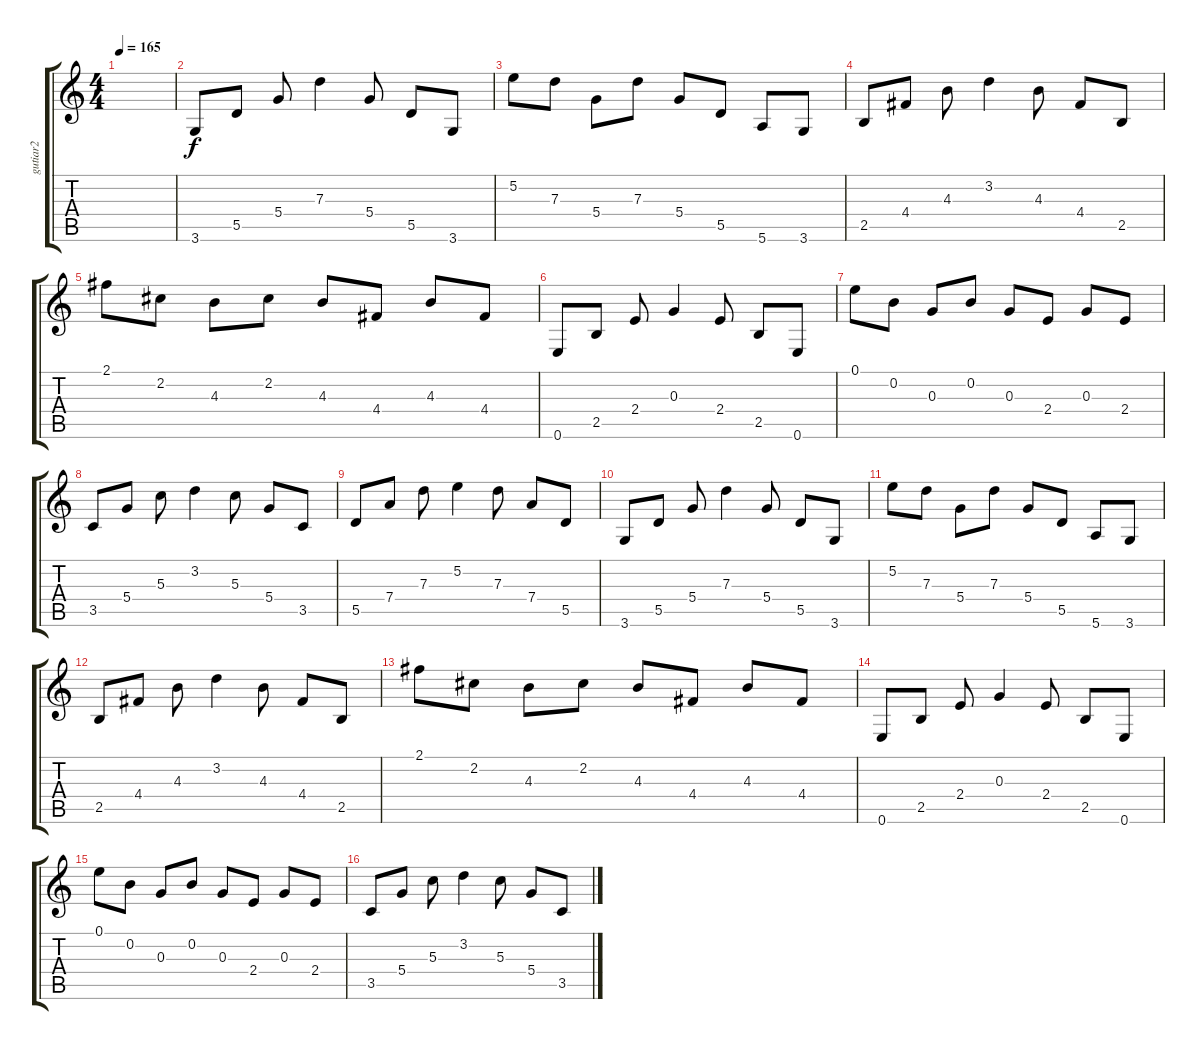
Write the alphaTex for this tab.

\track ("gutiar2" "gutiar2") {instrument distortionguitar}
\staff {score tabs}
\tuning (E4 B3 G3 D3 A2 E2) {hide}
\ts (4 4)
\section ("" "")
\tempo 165
\clef g2
\ks c
|
\section ("" "")
3.6.8 5.5.8 5.4.8 7.3.4 5.4.8 5.5.8 3.6.8 |
5.2.8 7.3.8 5.4.8 7.3.8 5.4.8 5.5.8 5.6.8 3.6.8 |
2.5.8 4.4.8 4.3.8 3.2.4 4.3.8 4.4.8 2.5.8 |
2.1.8 2.2.8 4.3.8 2.2.8 4.3.8 4.4.8 4.3.8 4.4.8 |
0.6.8 2.5.8 2.4.8 0.3.4 2.4.8 2.5.8 0.6.8 |
0.1.8 0.2.8 0.3.8 0.2.8 0.3.8 2.4.8 0.3.8 2.4.8 |
3.5.8 5.4.8 5.3.8 3.2.4 5.3.8 5.4.8 3.5.8 |
5.5.8 7.4.8 7.3.8 5.2.4 7.3.8 7.4.8 5.5.8 |
3.6.8 5.5.8 5.4.8 7.3.4 5.4.8 5.5.8 3.6.8 |
5.2.8 7.3.8 5.4.8 7.3.8 5.4.8 5.5.8 5.6.8 3.6.8 |
2.5.8 4.4.8 4.3.8 3.2.4 4.3.8 4.4.8 2.5.8 |
2.1.8 2.2.8 4.3.8 2.2.8 4.3.8 4.4.8 4.3.8 4.4.8 |
0.6.8 2.5.8 2.4.8 0.3.4 2.4.8 2.5.8 0.6.8 |
0.1.8 0.2.8 0.3.8 0.2.8 0.3.8 2.4.8 0.3.8 2.4.8 |
3.5.8 5.4.8 5.3.8 3.2.4 5.3.8 5.4.8 3.5.8
